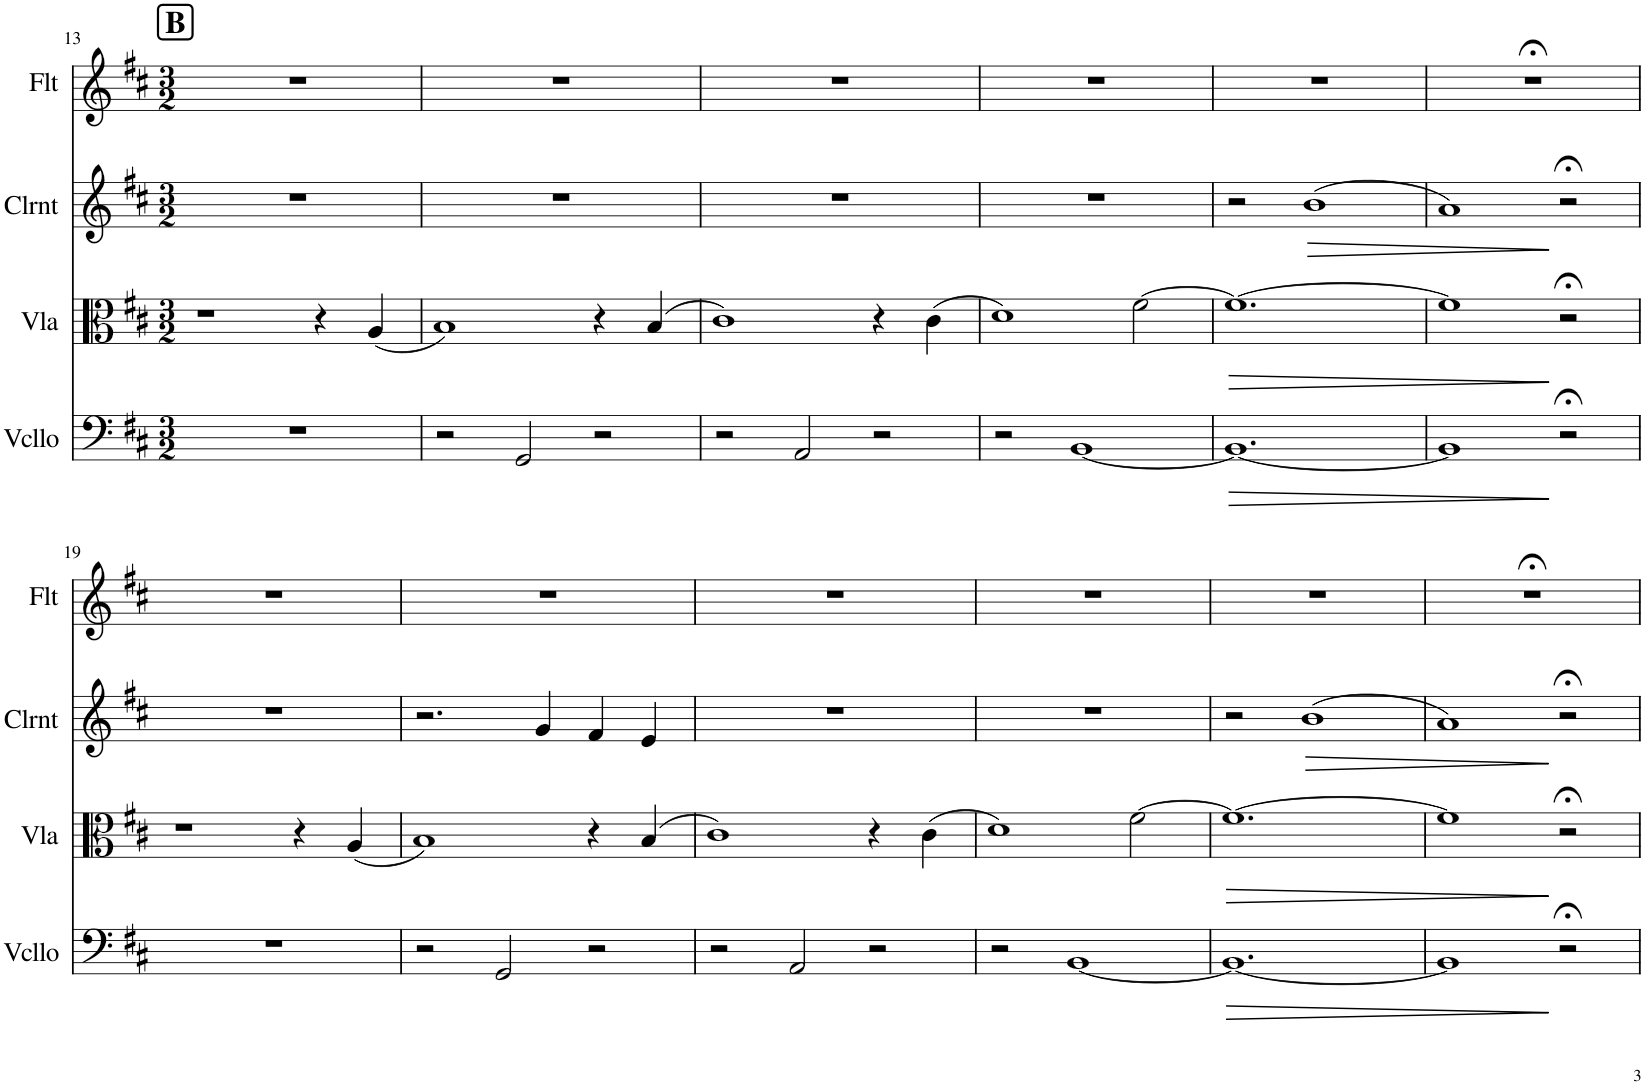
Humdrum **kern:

**kern	**dynam	**kern	**dynam	**kern	**dynam	**kern
*part4	*part4	*part3	*part3	*part2	*part2	*part1
*staff4	*staff4	*staff3	*staff3	*staff2	*staff2	*staff1
*I"Cello	*	*I"Viola	*	*I"Clarinet	*	*I"Flute
*	*	*I'Vla	*	*I'Clrnt	*	*I'Flt
!!LO:PB:g=z
*clefF4	*	*clefC3	*	*clefG2	*	*clefG2
*k[f#c#]	*	*k[f#c#]	*	*k[f#c#]	*	*k[f#c#]
*M3/2	*	*M3/2	*	*M3/2	*	*M3/2
!!LO:REH:place=s1:a:B:cj:fs=14:t=B
=13	=13	=13	=13	=13	=13	=13
1.r	.	1r	.	1.r	.	1.r
.	.	4r	.	.	.	.
.	.	(4A/	.	.	.	.
=14	=14	=14	=14	=14	=14	=14
2r	.	1B)	.	1.r	.	1.r
2GG/	.	.	.	.	.	.
2r	.	4r	.	.	.	.
.	.	(4B/	.	.	.	.
=15	=15	=15	=15	=15	=15	=15
2r	.	1c#)	.	1.r	.	1.r
2AA/	.	.	.	.	.	.
2r	.	4r	.	.	.	.
.	.	(4c#\	.	.	.	.
=16	=16	=16	=16	=16	=16	=16
2r	.	1d)	.	1.r	.	1.r
[1BB	.	.	.	.	.	.
.	.	[2f#\	.	.	.	.
=17	=17	=17	=17	=17	=17	=17
!	!LO:HP:b	!	!LO:HP:b	!	!	!
1.BB_	>	1.f#_	>	2r	.	1.r
!	!	!	!	!	!LO:HP:b	!
.	.	.	.	(1b	>	.
=18	=18	=18	=18	=18	=18	=18
1BB]	.	1f#]	.	1a)	.	1.r;<
2r;<	]	2r;<	]	2r;<	]	.
!!LO:LB:g=z
=19	=19	=19	=19	=19	=19	=19
1.r	.	1r	.	1.r	.	1.r
.	.	4r	.	.	.	.
.	.	(4A/	.	.	.	.
=20	=20	=20	=20	=20	=20	=20
2r	.	1B)	.	2.r	.	1.r
2GG/	.	.	.	.	.	.
.	.	.	.	4g/	.	.
2r	.	4r	.	4f#/	.	.
.	.	(4B/	.	4e/	.	.
=21	=21	=21	=21	=21	=21	=21
2r	.	1c#)	.	1.r	.	1.r
2AA/	.	.	.	.	.	.
2r	.	4r	.	.	.	.
.	.	(4c#\	.	.	.	.
=22	=22	=22	=22	=22	=22	=22
2r	.	1d)	.	1.r	.	1.r
[1BB	.	.	.	.	.	.
.	.	[2f#\	.	.	.	.
=23	=23	=23	=23	=23	=23	=23
!	!LO:HP:b	!	!LO:HP:b	!	!	!
1.BB_	>	1.f#_	>	2r	.	1.r
!	!	!	!	!	!LO:HP:b	!
.	.	.	.	(1b	>	.
=24	=24	=24	=24	=24	=24	=24
1BB]	.	1f#]	.	1a)	.	1.r;<
2r;<	]	2r;<	]	2r;<	]	.
=	=	=	=	=	=	=
*-	*-	*-	*-	*-	*-	*-
